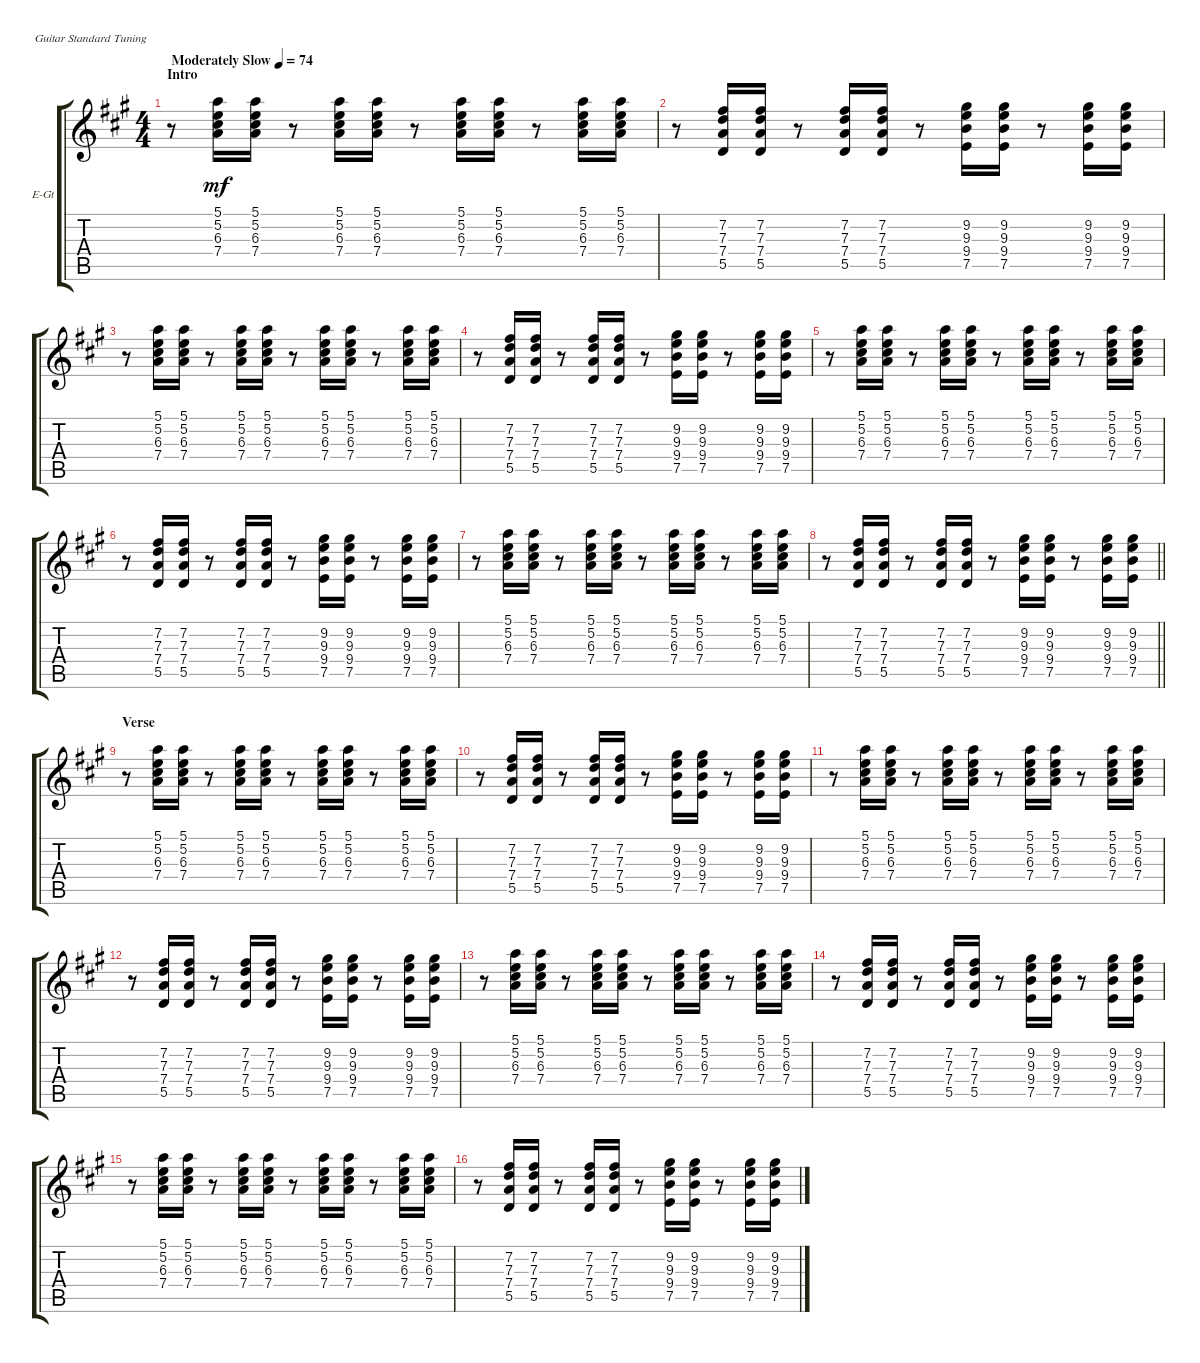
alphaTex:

\bracketExtendMode groupsimilarinstruments
\firstSystemTrackNameOrientation horizontal
\otherSystemsTrackNameOrientation horizontal
\track ("Guitar 1" "E-Gt") {instrument electricguitarclean}
\staff {score tabs}
\tuning (E4 B3 G3 D3 A2 E2)
\ts (4 4)
\beaming (8 2 2 2 2)
\section ("" "Intro")
\tempo (74 "Moderately Slow")
\clef g2
\ks a
r.8{dy mf instrument electricguitarclean} (5.1 5.2 6.3 7.4).16 (5.1 5.2 6.3 7.4).16 r.8 (5.1 5.2 6.3 7.4).16 (5.1 5.2 6.3 7.4).16 r.8 (5.1 5.2 6.3 7.4).16 (5.1 5.2 6.3 7.4).16 r.8 (5.1 5.2 6.3 7.4).16 (5.1 5.2 6.3 7.4).16 |
r.8 (7.2 7.3 7.4 5.5).16 (7.2 7.3 7.4 5.5).16 r.8 (7.2 7.3 7.4 5.5).16 (7.2 7.3 7.4 5.5).16 r.8 (9.2 9.3 9.4 7.5).16 (9.2 9.3 9.4 7.5).16 r.8 (9.2 9.3 9.4 7.5).16 (9.2 9.3 9.4 7.5).16 |
r.8 (5.1 5.2 6.3 7.4).16 (5.1 5.2 6.3 7.4).16 r.8 (5.1 5.2 6.3 7.4).16 (5.1 5.2 6.3 7.4).16 r.8 (5.1 5.2 6.3 7.4).16 (5.1 5.2 6.3 7.4).16 r.8 (5.1 5.2 6.3 7.4).16 (5.1 5.2 6.3 7.4).16 |
r.8 (7.2 7.3 7.4 5.5).16 (7.2 7.3 7.4 5.5).16 r.8 (7.2 7.3 7.4 5.5).16 (7.2 7.3 7.4 5.5).16 r.8 (9.2 9.3 9.4 7.5).16 (9.2 9.3 9.4 7.5).16 r.8 (9.2 9.3 9.4 7.5).16 (9.2 9.3 9.4 7.5).16 |
r.8 (5.1 5.2 6.3 7.4).16 (5.1 5.2 6.3 7.4).16 r.8 (5.1 5.2 6.3 7.4).16 (5.1 5.2 6.3 7.4).16 r.8 (5.1 5.2 6.3 7.4).16 (5.1 5.2 6.3 7.4).16 r.8 (5.1 5.2 6.3 7.4).16 (5.1 5.2 6.3 7.4).16 |
r.8 (7.2 7.3 7.4 5.5).16 (7.2 7.3 7.4 5.5).16 r.8 (7.2 7.3 7.4 5.5).16 (7.2 7.3 7.4 5.5).16 r.8 (9.2 9.3 9.4 7.5).16 (9.2 9.3 9.4 7.5).16 r.8 (9.2 9.3 9.4 7.5).16 (9.2 9.3 9.4 7.5).16 |
r.8 (5.1 5.2 6.3 7.4).16 (5.1 5.2 6.3 7.4).16 r.8 (5.1 5.2 6.3 7.4).16 (5.1 5.2 6.3 7.4).16 r.8 (5.1 5.2 6.3 7.4).16 (5.1 5.2 6.3 7.4).16 r.8 (5.1 5.2 6.3 7.4).16 (5.1 5.2 6.3 7.4).16 |
\barLineRight lightlight
r.8 (7.2 7.3 7.4 5.5).16 (7.2 7.3 7.4 5.5).16 r.8 (7.2 7.3 7.4 5.5).16 (7.2 7.3 7.4 5.5).16 r.8 (9.2 9.3 9.4 7.5).16 (9.2 9.3 9.4 7.5).16 r.8 (9.2 9.3 9.4 7.5).16 (9.2 9.3 9.4 7.5).16 |
\section ("" "Verse")
r.8 (5.1 5.2 6.3 7.4).16 (5.1 5.2 6.3 7.4).16 r.8 (5.1 5.2 6.3 7.4).16 (5.1 5.2 6.3 7.4).16 r.8 (5.1 5.2 6.3 7.4).16 (5.1 5.2 6.3 7.4).16 r.8 (5.1 5.2 6.3 7.4).16 (5.1 5.2 6.3 7.4).16 |
r.8 (7.2 7.3 7.4 5.5).16 (7.2 7.3 7.4 5.5).16 r.8 (7.2 7.3 7.4 5.5).16 (7.2 7.3 7.4 5.5).16 r.8 (9.2 9.3 9.4 7.5).16 (9.2 9.3 9.4 7.5).16 r.8 (9.2 9.3 9.4 7.5).16 (9.2 9.3 9.4 7.5).16 |
r.8 (5.1 5.2 6.3 7.4).16 (5.1 5.2 6.3 7.4).16 r.8 (5.1 5.2 6.3 7.4).16 (5.1 5.2 6.3 7.4).16 r.8 (5.1 5.2 6.3 7.4).16 (5.1 5.2 6.3 7.4).16 r.8 (5.1 5.2 6.3 7.4).16 (5.1 5.2 6.3 7.4).16 |
r.8 (7.2 7.3 7.4 5.5).16 (7.2 7.3 7.4 5.5).16 r.8 (7.2 7.3 7.4 5.5).16 (7.2 7.3 7.4 5.5).16 r.8 (9.2 9.3 9.4 7.5).16 (9.2 9.3 9.4 7.5).16 r.8 (9.2 9.3 9.4 7.5).16 (9.2 9.3 9.4 7.5).16 |
r.8 (5.1 5.2 6.3 7.4).16 (5.1 5.2 6.3 7.4).16 r.8 (5.1 5.2 6.3 7.4).16 (5.1 5.2 6.3 7.4).16 r.8 (5.1 5.2 6.3 7.4).16 (5.1 5.2 6.3 7.4).16 r.8 (5.1 5.2 6.3 7.4).16 (5.1 5.2 6.3 7.4).16 |
r.8 (7.2 7.3 7.4 5.5).16 (7.2 7.3 7.4 5.5).16 r.8 (7.2 7.3 7.4 5.5).16 (7.2 7.3 7.4 5.5).16 r.8 (9.2 9.3 9.4 7.5).16 (9.2 9.3 9.4 7.5).16 r.8 (9.2 9.3 9.4 7.5).16 (9.2 9.3 9.4 7.5).16 |
r.8 (5.1 5.2 6.3 7.4).16 (5.1 5.2 6.3 7.4).16 r.8 (5.1 5.2 6.3 7.4).16 (5.1 5.2 6.3 7.4).16 r.8 (5.1 5.2 6.3 7.4).16 (5.1 5.2 6.3 7.4).16 r.8 (5.1 5.2 6.3 7.4).16 (5.1 5.2 6.3 7.4).16 |
r.8 (7.2 7.3 7.4 5.5).16 (7.2 7.3 7.4 5.5).16 r.8 (7.2 7.3 7.4 5.5).16 (7.2 7.3 7.4 5.5).16 r.8 (9.2 9.3 9.4 7.5).16 (9.2 9.3 9.4 7.5).16 r.8 (9.2 9.3 9.4 7.5).16 (9.2 9.3 9.4 7.5).16
